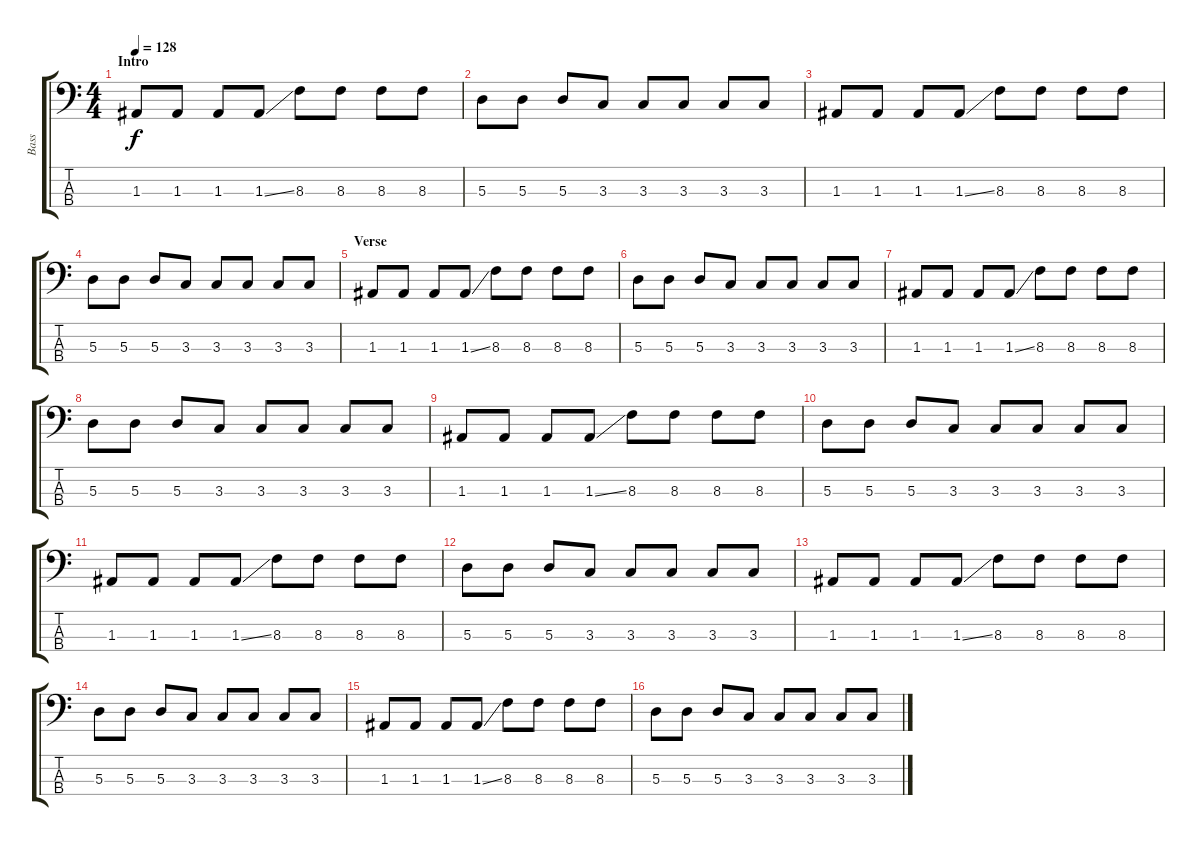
\track ("Bass" "Bass") {instrument electricbasspick}
\staff {score tabs}
\tuning (G2 D2 A1 E1) {hide}
\ts (4 4)
\section ("" "Intro")
\tempo 128
\clef f4
\ks c
1.3.8{dy f instrument electricbasspick} 1.3.8 1.3.8 1.3{ss}.8 8.3.8 8.3.8 8.3.8 8.3.8 |
5.3.8 5.3.8 5.3.8 3.3.8 3.3.8 3.3.8 3.3.8 3.3.8 |
1.3.8 1.3.8 1.3.8 1.3{ss}.8 8.3.8 8.3.8 8.3.8 8.3.8 |
5.3.8 5.3.8 5.3.8 3.3.8 3.3.8 3.3.8 3.3.8 3.3.8 |
\section ("" "Verse")
1.3.8 1.3.8 1.3.8 1.3{ss}.8 8.3.8 8.3.8 8.3.8 8.3.8 |
5.3.8 5.3.8 5.3.8 3.3.8 3.3.8 3.3.8 3.3.8 3.3.8 |
1.3.8 1.3.8 1.3.8 1.3{ss}.8 8.3.8 8.3.8 8.3.8 8.3.8 |
5.3.8 5.3.8 5.3.8 3.3.8 3.3.8 3.3.8 3.3.8 3.3.8 |
1.3.8 1.3.8 1.3.8 1.3{ss}.8 8.3.8 8.3.8 8.3.8 8.3.8 |
5.3.8 5.3.8 5.3.8 3.3.8 3.3.8 3.3.8 3.3.8 3.3.8 |
1.3.8 1.3.8 1.3.8 1.3{ss}.8 8.3.8 8.3.8 8.3.8 8.3.8 |
5.3.8 5.3.8 5.3.8 3.3.8 3.3.8 3.3.8 3.3.8 3.3.8 |
1.3.8 1.3.8 1.3.8 1.3{ss}.8 8.3.8 8.3.8 8.3.8 8.3.8 |
5.3.8 5.3.8 5.3.8 3.3.8 3.3.8 3.3.8 3.3.8 3.3.8 |
1.3.8 1.3.8 1.3.8 1.3{ss}.8 8.3.8 8.3.8 8.3.8 8.3.8 |
5.3.8 5.3.8 5.3.8 3.3.8 3.3.8 3.3.8 3.3.8 3.3.8
